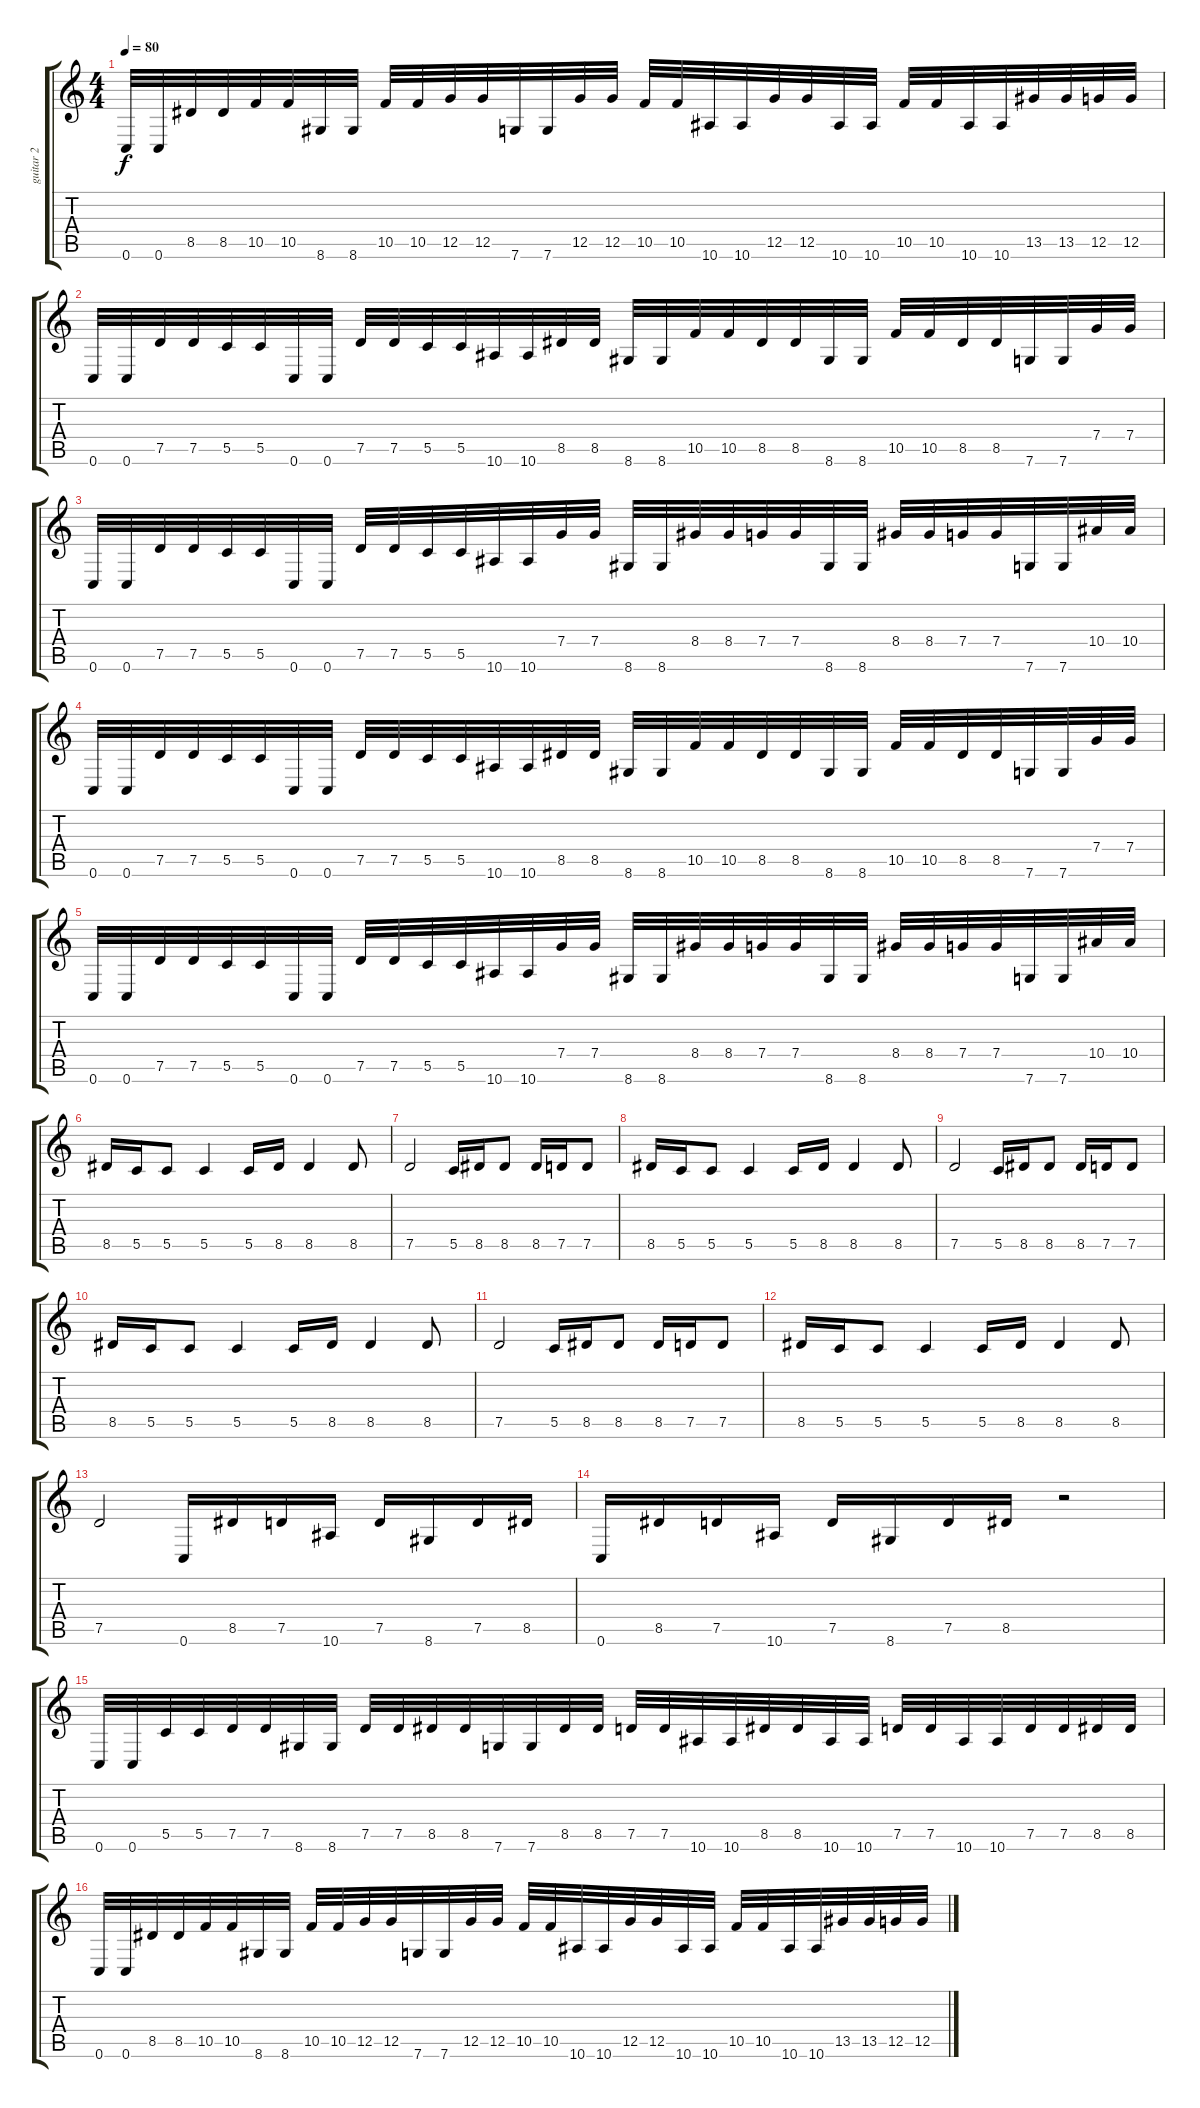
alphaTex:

\track ("guitar 2" "guitar 2") {instrument overdrivenguitar}
\staff {score tabs}
\tuning (D4 A3 F3 C3 G2 C2) {hide}
\ts (4 4)
\tempo 80
\clef g2
\ks c
0.6.32{dy f} 0.6.32 8.5.32 8.5.32 10.5.32 10.5.32 8.6.32 8.6.32 10.5.32 10.5.32 12.5.32 12.5.32 7.6.32 7.6.32 12.5.32 12.5.32 10.5.32 10.5.32 10.6.32 10.6.32 12.5.32 12.5.32 10.6.32 10.6.32 10.5.32 10.5.32 10.6.32 10.6.32 13.5.32 13.5.32 12.5.32 12.5.32 |
0.6.32 0.6.32 7.5.32 7.5.32 5.5.32 5.5.32 0.6.32 0.6.32 7.5.32 7.5.32 5.5.32 5.5.32 10.6.32 10.6.32 8.5.32 8.5.32 8.6.32 8.6.32 10.5.32 10.5.32 8.5.32 8.5.32 8.6.32 8.6.32 10.5.32 10.5.32 8.5.32 8.5.32 7.6.32 7.6.32 7.4.32 7.4.32 |
0.6.32 0.6.32 7.5.32 7.5.32 5.5.32 5.5.32 0.6.32 0.6.32 7.5.32 7.5.32 5.5.32 5.5.32 10.6.32 10.6.32 7.4.32 7.4.32 8.6.32 8.6.32 8.4.32 8.4.32 7.4.32 7.4.32 8.6.32 8.6.32 8.4.32 8.4.32 7.4.32 7.4.32 7.6.32 7.6.32 10.4.32 10.4.32 |
0.6.32 0.6.32 7.5.32 7.5.32 5.5.32 5.5.32 0.6.32 0.6.32 7.5.32 7.5.32 5.5.32 5.5.32 10.6.32 10.6.32 8.5.32 8.5.32 8.6.32 8.6.32 10.5.32 10.5.32 8.5.32 8.5.32 8.6.32 8.6.32 10.5.32 10.5.32 8.5.32 8.5.32 7.6.32 7.6.32 7.4.32 7.4.32 |
0.6.32 0.6.32 7.5.32 7.5.32 5.5.32 5.5.32 0.6.32 0.6.32 7.5.32 7.5.32 5.5.32 5.5.32 10.6.32 10.6.32 7.4.32 7.4.32 8.6.32 8.6.32 8.4.32 8.4.32 7.4.32 7.4.32 8.6.32 8.6.32 8.4.32 8.4.32 7.4.32 7.4.32 7.6.32 7.6.32 10.4.32 10.4.32 |
8.5.16 5.5.16 5.5.8 5.5.4 5.5.16 8.5.16 8.5.4 8.5.8 |
7.5.2 5.5.16 8.5.16 8.5.8 8.5.16 7.5.16 7.5.8 |
8.5.16 5.5.16 5.5.8 5.5.4 5.5.16 8.5.16 8.5.4 8.5.8 |
7.5.2 5.5.16 8.5.16 8.5.8 8.5.16 7.5.16 7.5.8 |
8.5.16 5.5.16 5.5.8 5.5.4 5.5.16 8.5.16 8.5.4 8.5.8 |
7.5.2 5.5.16 8.5.16 8.5.8 8.5.16 7.5.16 7.5.8 |
8.5.16 5.5.16 5.5.8 5.5.4 5.5.16 8.5.16 8.5.4 8.5.8 |
7.5.2 0.6.16 8.5.16 7.5.16 10.6.16 7.5.16 8.6.16 7.5.16 8.5.16 |
0.6.16 8.5.16 7.5.16 10.6.16 7.5.16 8.6.16 7.5.16 8.5.16 r.2 |
0.6.32 0.6.32 5.5.32 5.5.32 7.5.32 7.5.32 8.6.32 8.6.32 7.5.32 7.5.32 8.5.32 8.5.32 7.6.32 7.6.32 8.5.32 8.5.32 7.5.32 7.5.32 10.6.32 10.6.32 8.5.32 8.5.32 10.6.32 10.6.32 7.5.32 7.5.32 10.6.32 10.6.32 7.5.32 7.5.32 8.5.32 8.5.32 |
0.6.32 0.6.32 8.5.32 8.5.32 10.5.32 10.5.32 8.6.32 8.6.32 10.5.32 10.5.32 12.5.32 12.5.32 7.6.32 7.6.32 12.5.32 12.5.32 10.5.32 10.5.32 10.6.32 10.6.32 12.5.32 12.5.32 10.6.32 10.6.32 10.5.32 10.5.32 10.6.32 10.6.32 13.5.32 13.5.32 12.5.32 12.5.32
